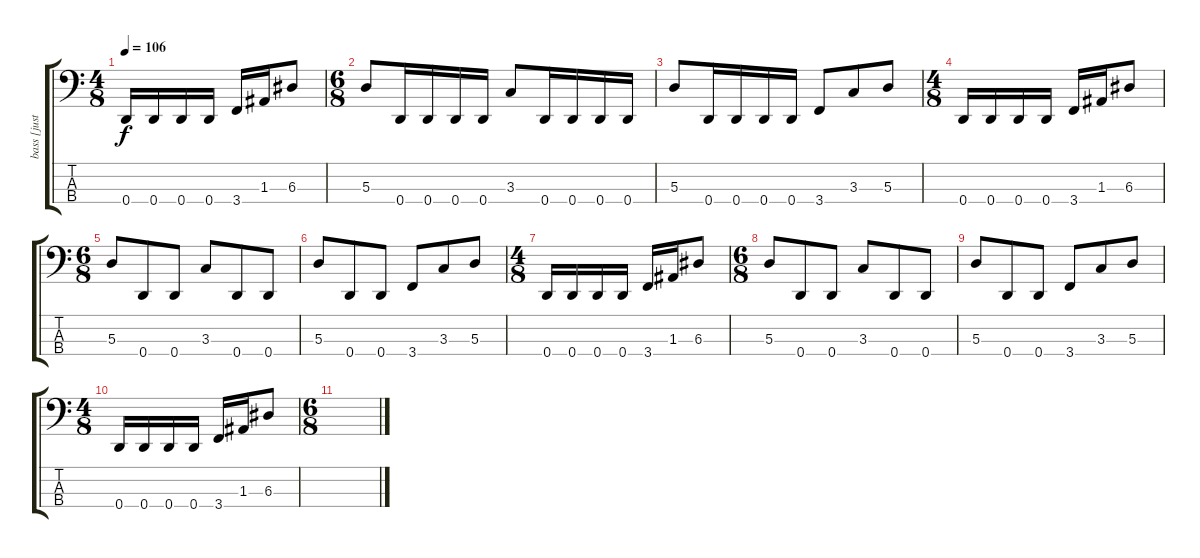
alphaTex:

\track ("bass [justin chancellor]" "bass [just") {instrument electricbassfinger}
\staff {score tabs}
\tuning (G2 D2 A1 D1) {hide}
\ts (4 8)
\tempo 106
\clef f4
\ks c
0.4.16{dy f} 0.4.16 0.4.16 0.4.16 3.4.16 1.3.16 6.3.8 |
\ts (6 8)
5.3.8 0.4.16 0.4.16 0.4.16 0.4.16 3.3.8 0.4.16 0.4.16 0.4.16 0.4.16 |
5.3.8 0.4.16 0.4.16 0.4.16 0.4.16 3.4.8 3.3.8 5.3.8 |
\ts (4 8)
0.4.16 0.4.16 0.4.16 0.4.16 3.4.16 1.3.16 6.3.8 |
\ts (6 8)
5.3.8 0.4.8 0.4.8 3.3.8 0.4.8 0.4.8 |
5.3.8 0.4.8 0.4.8 3.4.8 3.3.8 5.3.8 |
\ts (4 8)
0.4.16 0.4.16 0.4.16 0.4.16 3.4.16 1.3.16 6.3.8 |
\ts (6 8)
5.3.8 0.4.8 0.4.8 3.3.8 0.4.8 0.4.8 |
5.3.8 0.4.8 0.4.8 3.4.8 3.3.8 5.3.8 |
\ts (4 8)
0.4.16 0.4.16 0.4.16 0.4.16 3.4.16 1.3.16 6.3.8 |
\ts (6 8)
